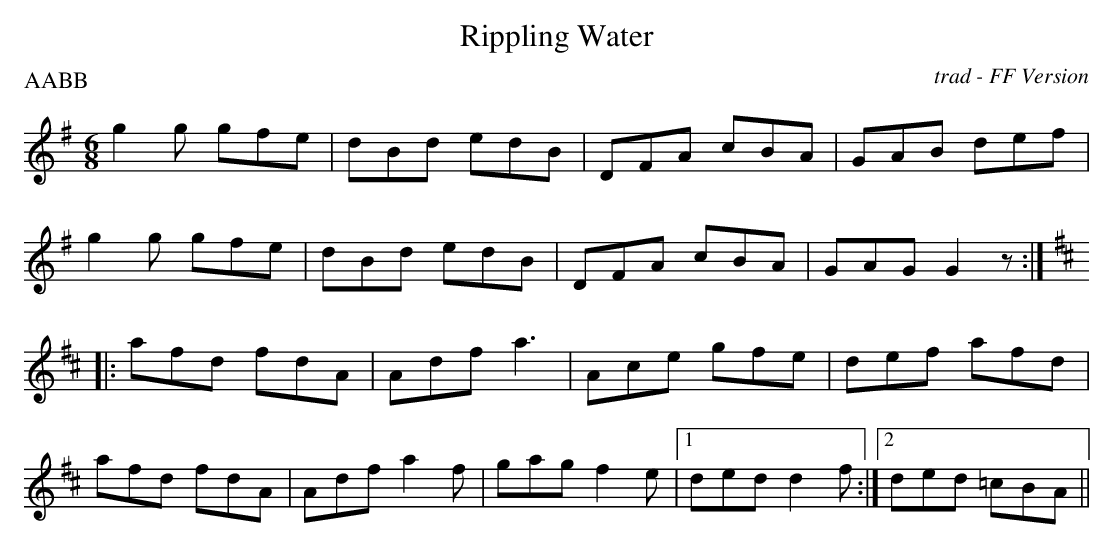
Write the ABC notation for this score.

X:1
T:Rippling Water
O: trad - FF Version
M:6/8
L:1/8
P: AABB
K:G
g2g gfe | dBd edB | DFA cBA | GAB def |
 g2g gfe | dBd edB | DFA cBA | GAG G2z :|
K:D
|: afd fdA | Adf a3 | Ace gfe | def afd |
 afd fdA | Adf a2f | gag f2e |1 ded d2f :|2 ded =cBA ||
